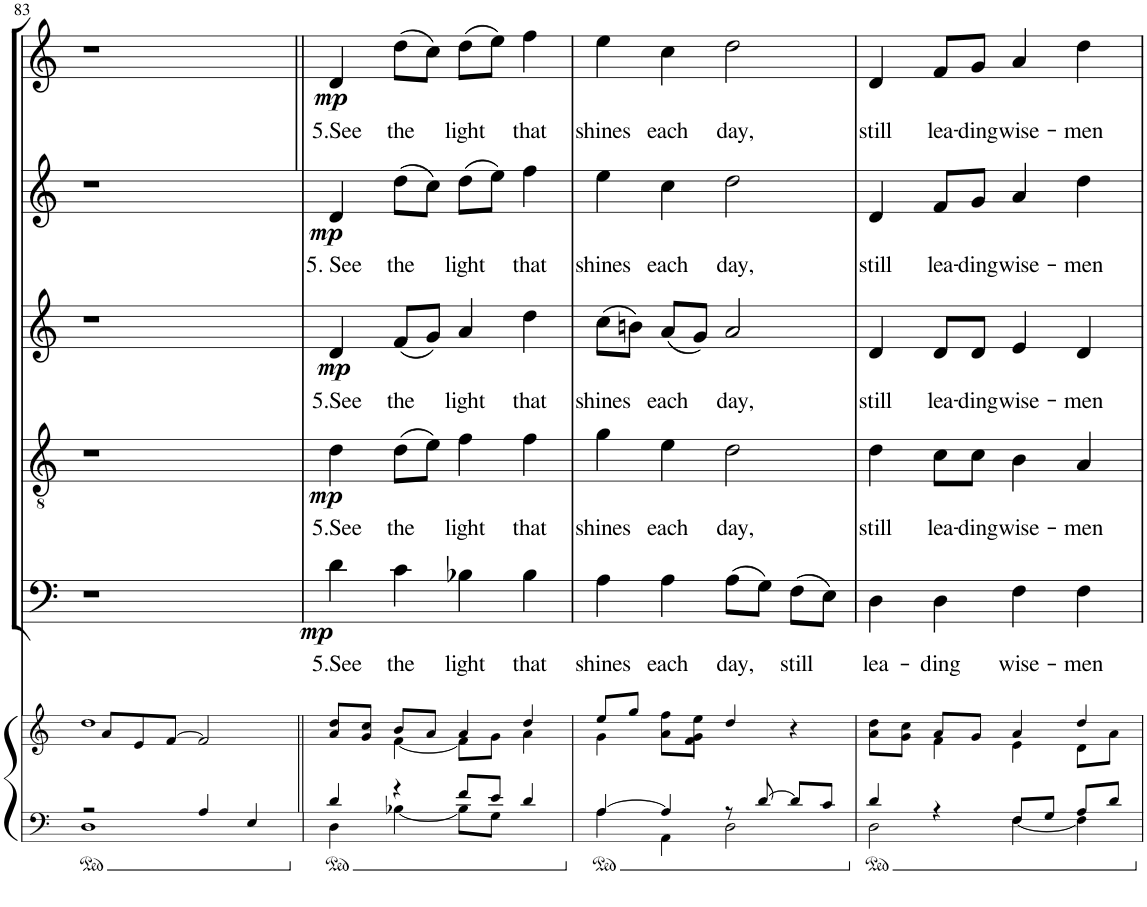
**kern	**kern	**kern	**text	**dynam	**kern	**text	**dynam	**kern	**text	**dynam	**kern	**text	**dynam	**kern	**text	**dynam
*part7	*part6	*part5	*part5	*part5	*part4	*part4	*part4	*part3	*part3	*part3	*part2	*part2	*part2	*part1	*part1	*part1
*staff7	*staff6	*staff5	*staff5	*staff5	*staff4	*staff4	*staff4	*staff3	*staff3	*staff3	*staff2	*staff2	*staff2	*staff1	*staff1	*staff1
*I"LH	*I"RH	*I"Bassi	*	*	*I"Tenori	*	*	*I"Contralti	*	*	*I"Soprani II	*	*	*I"Soprani I	*	*
!!LO:PB:g=z
*clefF4	*clefG2	*clefF4	*	*	*clefGv2	*	*	*clefG2	*	*	*clefG2	*	*	*clefG2	*	*
*	*	*	*	*	*	*	*	*	*	*	*Trd1c2	*	*	*Trd1c2	*	*
*k[]	*k[]	*k[]	*	*	*k[]	*	*	*k[]	*	*	*k[]	*	*	*k[]	*	*
*M4/4	*M4/4	*M4/4	*	*	*M4/4	*	*	*M4/4	*	*	*M4/4	*	*	*M4/4	*	*
*ped	*	*	*	*	*	*	*	*	*	*	*	*	*	*	*	*
=83	=83	=83	=83	=83	=83	=83	=83	=83	=83	=83	=83	=83	=83	=83	=83	=83
*^	*^	*	*	*	*	*	*	*	*	*	*	*	*	*	*	*
2r	1D	8ryy	1dd	1r	.	.	1r	.	.	1r	.	.	1r	.	.	1r	.	.
.	.	8a/L	.	.	.	.	.	.	.	.	.	.	.	.	.	.	.	.
.	.	8e/	.	.	.	.	.	.	.	.	.	.	.	.	.	.	.	.
.	.	[8f/J	.	.	.	.	.	.	.	.	.	.	.	.	.	.	.	.
4A/	.	2f/]	.	.	.	.	.	.	.	.	.	.	.	.	.	.	.	.
4E/	.	.	.	.	.	.	.	.	.	.	.	.	.	.	.	.	.	.
=84||	=84||	=84||	=84||	=84||	=84||	=84||	=84||	=84||	=84||	=84||	=84||	=84||	=84||	=84||	=84||	=84||	=84||	=84||
*Xped	*	*	*	*	*	*	*	*	*	*	*	*	*	*	*	*	*	*
*ped	*	*	*	*	*	*	*	*	*	*	*	*	*	*	*	*	*	*
!	!	!	!	!	!LO:LY:b	!LO:DY:b	!	!LO:LY:b	!LO:DY:b	!	!LO:LY:b	!LO:DY:b	!	!LO:LY:b	!LO:DY:b	!	!LO:LY:b	!LO:DY:b
4d/	4D\	8a/ 8dd/L	4ryy	4d\	5.See	mp	4d\	5.See	mp	4d/	5.See	mp	4d/	5. See	mp	4d/	5.See	mp
.	.	8g/ 8cc/J	.	.	.	.	.	.	.	.	.	.	.	.	.	.	.	.
!	!	!	!	!	!LO:LY:b	!	!	!LO:LY:b	!	!	!LO:LY:b	!	!	!LO:LY:b	!	!	!LO:LY:b	!
4r	[4B-X\	8b/L	[4f\	4c\	the	.	(8d\L	the	.	(8f/L	the	.	(8dd\L	the	.	(8dd\L	the	.
.	.	8a/J	.	.	.	.	8e\J)	.	.	8g/J)	.	.	8cc\J)	.	.	8cc\J)	.	.
!	!	!	!	!	!LO:LY:b	!	!	!LO:LY:b	!	!	!LO:LY:b	!	!	!LO:LY:b	!	!	!LO:LY:b	!
8f/L	8B-\L]	4a/	8f\L]	4B-X\	light	.	4f\	light	.	4a/	light	.	(8dd\L	light	.	(8dd\L	light	.
8e/J	8G\J	.	8g\J	.	.	.	.	.	.	.	.	.	8ee\J)	.	.	8ee\J)	.	.
!	!	!	!	!	!LO:LY:b	!	!	!LO:LY:b	!	!	!LO:LY:b	!	!	!LO:LY:b	!	!	!LO:LY:b	!
4d/	4ryy	4dd/	4a\	4B-\	that	.	4f\	that	.	4dd\	that	.	4ff\	that	.	4ff\	that	.
=85	=85	=85	=85	=85	=85	=85	=85	=85	=85	=85	=85	=85	=85	=85	=85	=85	=85	=85
*Xped	*	*	*	*	*	*	*	*	*	*	*	*	*	*	*	*	*	*
*ped	*	*	*	*	*	*	*	*	*	*	*	*	*	*	*	*	*	*
!	!	!	!	!	!LO:LY:b	!	!	!LO:LY:b	!	!	!LO:LY:b	!	!	!LO:LY:b	!	!	!LO:LY:b	!
[4A/	4A\	8ee/L	4g\	4A\	shines	.	4g\	shines	.	(8cc\L	shines	.	4ee\	shines	.	4ee\	shines	.
.	.	8gg/J	.	.	.	.	.	.	.	8bn\J)	.	.	.	.	.	.	.	.
!	!	!	!	!	!LO:LY:b	!	!	!LO:LY:b	!	!	!LO:LY:b	!	!	!LO:LY:b	!	!	!LO:LY:b	!
4A/]	4AA\	8a\ 8ff\L	8ryy	4A\	each	.	4e\	each	.	(8a/L	each	.	4cc\	each	.	4cc\	each	.
.	.	8g\ 8ee\J	4f\	.	.	.	.	.	.	8g/J)	.	.	.	.	.	.	.	.
!	!	!	!	!	!LO:LY:b	!	!	!LO:LY:b	!	!	!LO:LY:b	!	!	!LO:LY:b	!	!	!LO:LY:b	!
8r	2D\	4dd/	.	(8A\L	day,	.	2d\	day,	.	2a/	day,	.	2dd\	day,	.	2dd\	day,	.
[8d/	.	.	4.ryy	8G\J)	.	.	.	.	.	.	.	.	.	.	.	.	.	.
!	!	!	!	!	!LO:LY:b	!	!	!	!	!	!	!	!	!	!	!	!	!
8d/L]	.	4r	.	(8F\L	still	.	.	.	.	.	.	.	.	.	.	.	.	.
8c/J	.	.	.	8E\J)	.	.	.	.	.	.	.	.	.	.	.	.	.	.
=86	=86	=86	=86	=86	=86	=86	=86	=86	=86	=86	=86	=86	=86	=86	=86	=86	=86	=86
*Xped	*	*	*	*	*	*	*	*	*	*	*	*	*	*	*	*	*	*
*ped	*	*	*	*	*	*	*	*	*	*	*	*	*	*	*	*	*	*
!	!	!	!	!	!LO:LY:b	!	!	!LO:LY:b	!	!	!LO:LY:b	!	!	!LO:LY:b	!	!	!LO:LY:b	!
4d/	2D\	8a\ 8dd\L	4ryy	4D\	lea-	.	4d\	still	.	4d/	still	.	4d/	still	.	4d/	still	.
.	.	8g\ 8cc\J	.	.	.	.	.	.	.	.	.	.	.	.	.	.	.	.
!	!	!	!	!	!LO:LY:b	!	!	!LO:LY:b	!	!	!LO:LY:b	!	!	!LO:LY:b	!	!	!LO:LY:b	!
4r	.	8a/L	4f\	4D\	-ding	.	8c\L	lea-	.	8d/L	lea-	.	8f/L	lea-	.	8f/L	lea-	.
!	!	!	!	!	!	!	!	!LO:LY:b	!	!	!LO:LY:b	!	!	!LO:LY:b	!	!	!LO:LY:b	!
.	.	8g/J	.	.	.	.	8c\J	-ding	.	8d/J	-ding	.	8g/J	-ding	.	8g/J	-ding	.
!	!	!	!	!	!LO:LY:b	!	!	!LO:LY:b	!	!	!LO:LY:b	!	!	!LO:LY:b	!	!	!LO:LY:b	!
8F/L	[4F\	4a/	4e\	4F\	wise-	.	4B\	wise-	.	4e/	wise-	.	4a/	wise-	.	4a/	wise-	.
8G/J	.	.	.	.	.	.	.	.	.	.	.	.	.	.	.	.	.	.
!	!	!	!	!	!LO:LY:b	!	!	!LO:LY:b	!	!	!LO:LY:b	!	!	!LO:LY:b	!	!	!LO:LY:b	!
8A/L	4F\]	4dd/	8d\L	4F\	-men	.	4A/	-men	.	4d/	-men	.	4dd\	-men	.	4dd\	-men	.
8d/J	.	.	8a\J	.	.	.	.	.	.	.	.	.	.	.	.	.	.	.
*v	*v	*	*	*	*	*	*	*	*	*	*	*	*	*	*	*	*	*
*Xped	*	*	*	*	*	*	*	*	*	*	*	*	*	*	*	*	*
*	*v	*v	*	*	*	*	*	*	*	*	*	*	*	*	*	*	*
=	=	=	=	=	=	=	=	=	=	=	=	=	=	=	=	=
*-	*-	*-	*-	*-	*-	*-	*-	*-	*-	*-	*-	*-	*-	*-	*-	*-
